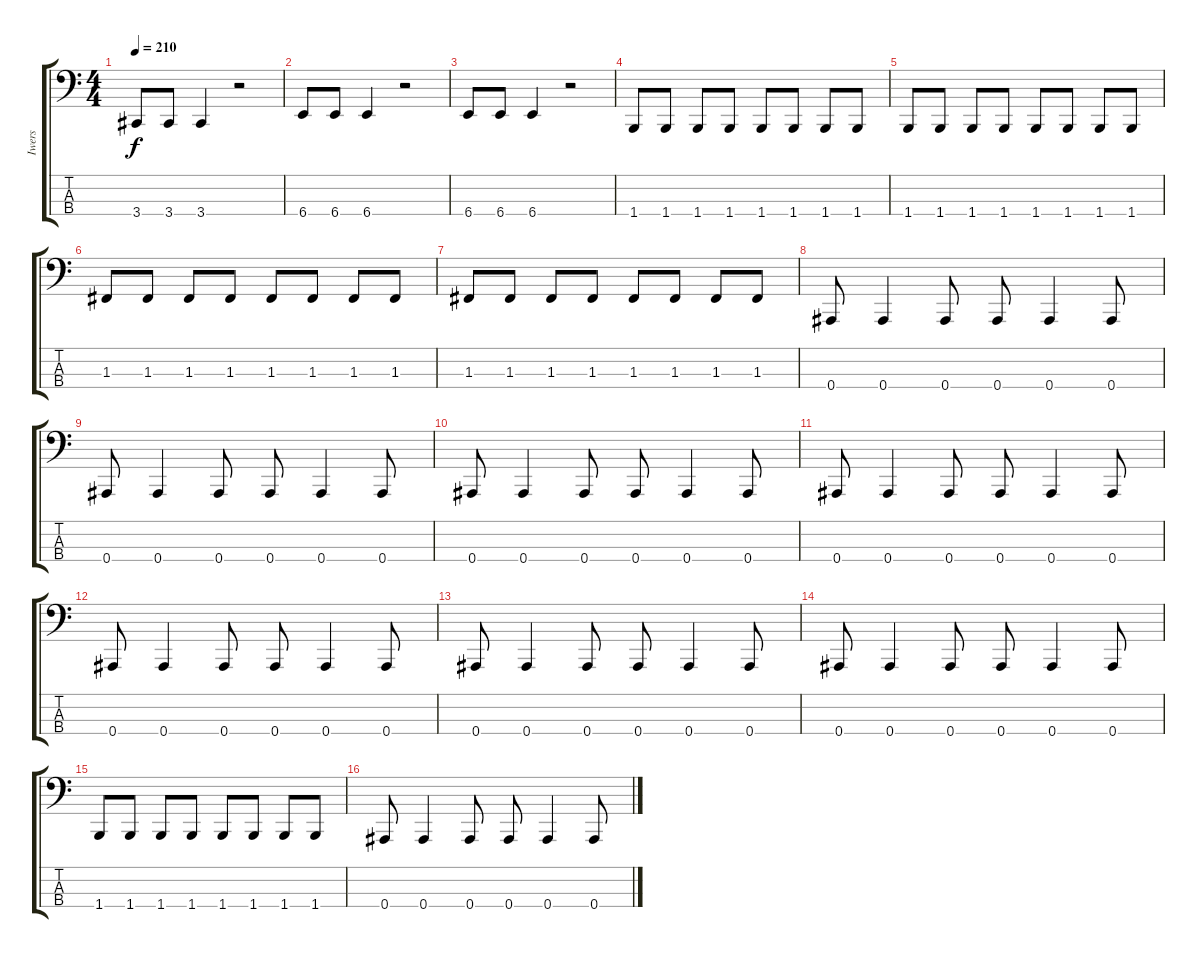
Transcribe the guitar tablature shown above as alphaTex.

\track ("Iwers" "Iwers") {instrument electricbasspick}
\staff {score tabs}
\tuning (Eb2 Bb1 F1 Bb0) {hide}
\ts (4 4)
\tempo 210
\clef f4
\ks c
3.4.8{dy f} 3.4.8 3.4.4 r.2 |
6.4.8 6.4.8 6.4.4 r.2 |
6.4.8 6.4.8 6.4.4 r.2 |
1.4.8 1.4.8 1.4.8 1.4.8 1.4.8 1.4.8 1.4.8 1.4.8 |
1.4.8 1.4.8 1.4.8 1.4.8 1.4.8 1.4.8 1.4.8 1.4.8 |
1.3.8 1.3.8 1.3.8 1.3.8 1.3.8 1.3.8 1.3.8 1.3.8 |
1.3.8 1.3.8 1.3.8 1.3.8 1.3.8 1.3.8 1.3.8 1.3.8 |
0.4.8 0.4.4 0.4.8 0.4.8 0.4.4 0.4.8 |
0.4.8 0.4.4 0.4.8 0.4.8 0.4.4 0.4.8 |
0.4.8 0.4.4 0.4.8 0.4.8 0.4.4 0.4.8 |
0.4.8 0.4.4 0.4.8 0.4.8 0.4.4 0.4.8 |
0.4.8 0.4.4 0.4.8 0.4.8 0.4.4 0.4.8 |
0.4.8 0.4.4 0.4.8 0.4.8 0.4.4 0.4.8 |
0.4.8 0.4.4 0.4.8 0.4.8 0.4.4 0.4.8 |
1.4.8 1.4.8 1.4.8 1.4.8 1.4.8 1.4.8 1.4.8 1.4.8 |
0.4.8 0.4.4 0.4.8 0.4.8 0.4.4 0.4.8
